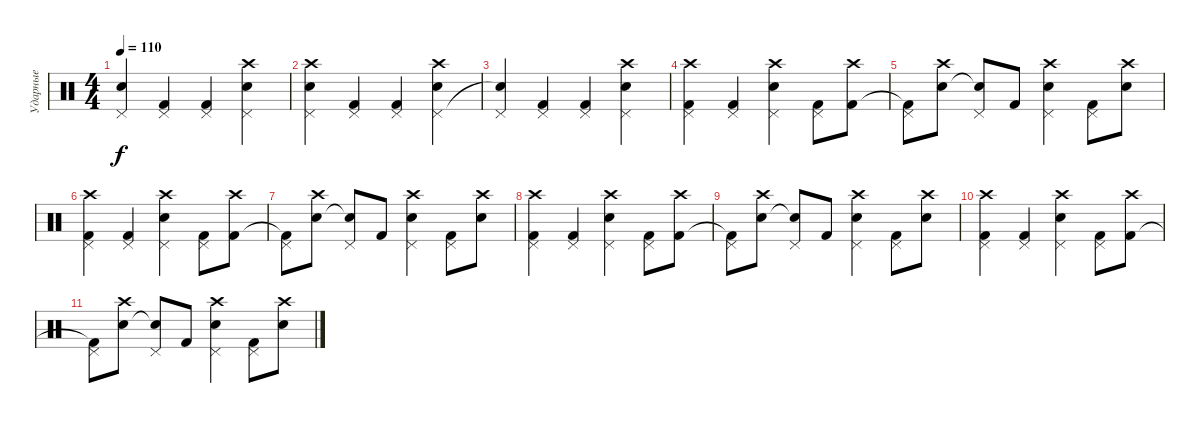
\track ("Ударные" "Ударные") {instrument percussion}
\staff {score}
\articulation defaults
\ts (4 4)
\tempo 110
\clef neutral
\ks c
("Pedal Hi-Hat (hit)" "Electric Snare (hit)"{t}).4{dy f} ("Pedal Hi-Hat (hit)" "Kick (hit) 2").4 ("Pedal Hi-Hat (hit)" "Kick (hit) 2").4 ("Crash high (hit)" "Pedal Hi-Hat (hit)" "Electric Snare (hit)").4 |
("Crash high (hit)" "Pedal Hi-Hat (hit)" "Electric Snare (hit)").4 ("Pedal Hi-Hat (hit)" "Kick (hit) 2").4 ("Pedal Hi-Hat (hit)" "Kick (hit) 2").4 ("Crash high (hit)" "Pedal Hi-Hat (hit)" "Electric Snare (hit)").4 |
("Pedal Hi-Hat (hit)" "Electric Snare (hit)"{t}).4 ("Pedal Hi-Hat (hit)" "Kick (hit) 2").4 ("Pedal Hi-Hat (hit)" "Kick (hit) 2").4 ("Crash high (hit)" "Pedal Hi-Hat (hit)" "Electric Snare (hit)").4 |
("Crash high (hit)" "Pedal Hi-Hat (hit)" "Kick (hit) 2").4 ("Pedal Hi-Hat (hit)" "Kick (hit) 2").4 ("Crash high (hit)" "Pedal Hi-Hat (hit)" "Electric Snare (hit)").4 ("Pedal Hi-Hat (hit)" "Kick (hit) 2").8 ("Crash high (hit)" "Kick (hit) 2").8 |
("Pedal Hi-Hat (hit)" "Kick (hit) 2"{t}).8 ("Crash high (hit)" "Snare (hit) 2").8 ("Pedal Hi-Hat (hit)" "Snare (hit) 2"{t}).8 "Kick (hit) 2".8 ("Crash high (hit)" "Pedal Hi-Hat (hit)" "Electric Snare (hit)").4 ("Pedal Hi-Hat (hit)" "Kick (hit) 2").8 ("Crash high (hit)" "Snare (hit) 2").8 |
("Crash high (hit)" "Pedal Hi-Hat (hit)" "Kick (hit) 2").4 ("Pedal Hi-Hat (hit)" "Kick (hit) 2").4 ("Crash high (hit)" "Pedal Hi-Hat (hit)" "Electric Snare (hit)").4 ("Pedal Hi-Hat (hit)" "Kick (hit) 2").8 ("Crash high (hit)" "Kick (hit) 2").8 |
("Pedal Hi-Hat (hit)" "Kick (hit) 2"{t}).8 ("Crash high (hit)" "Snare (hit) 2").8 ("Pedal Hi-Hat (hit)" "Snare (hit) 2"{t}).8 "Kick (hit) 2".8 ("Crash high (hit)" "Pedal Hi-Hat (hit)" "Electric Snare (hit)").4 ("Pedal Hi-Hat (hit)" "Kick (hit) 2").8 ("Crash high (hit)" "Snare (hit) 2").8 |
("Crash high (hit)" "Pedal Hi-Hat (hit)" "Kick (hit) 2").4 ("Pedal Hi-Hat (hit)" "Kick (hit) 2").4 ("Crash high (hit)" "Pedal Hi-Hat (hit)" "Electric Snare (hit)").4 ("Pedal Hi-Hat (hit)" "Kick (hit) 2").8 ("Crash high (hit)" "Kick (hit) 2").8 |
("Pedal Hi-Hat (hit)" "Kick (hit) 2"{t}).8 ("Crash high (hit)" "Snare (hit) 2").8 ("Pedal Hi-Hat (hit)" "Snare (hit) 2"{t}).8 "Kick (hit) 2".8 ("Crash high (hit)" "Pedal Hi-Hat (hit)" "Electric Snare (hit)").4 ("Pedal Hi-Hat (hit)" "Kick (hit) 2").8 ("Crash high (hit)" "Snare (hit) 2").8 |
("Crash high (hit)" "Pedal Hi-Hat (hit)" "Kick (hit) 2").4 ("Pedal Hi-Hat (hit)" "Kick (hit) 2").4 ("Crash high (hit)" "Pedal Hi-Hat (hit)" "Electric Snare (hit)").4 ("Pedal Hi-Hat (hit)" "Kick (hit) 2").8 ("Crash high (hit)" "Kick (hit) 2").8 |
("Pedal Hi-Hat (hit)" "Kick (hit) 2"{t}).8 ("Crash high (hit)" "Snare (hit) 2").8 ("Pedal Hi-Hat (hit)" "Snare (hit) 2"{t}).8 "Kick (hit) 2".8 ("Crash high (hit)" "Pedal Hi-Hat (hit)" "Electric Snare (hit)").4 ("Pedal Hi-Hat (hit)" "Kick (hit) 2").8 ("Crash high (hit)" "Snare (hit) 2").8
